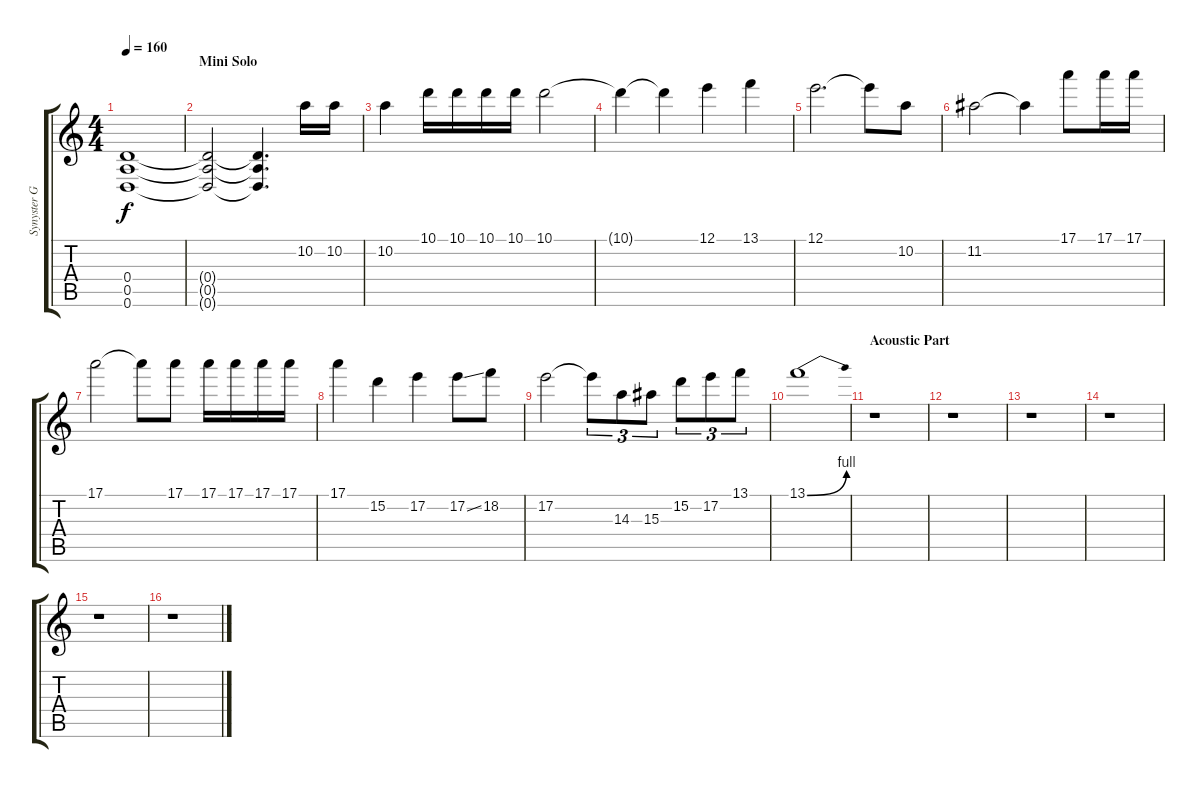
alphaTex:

\track ("Synyster Gates" "Synyster G") {instrument distortionguitar}
\staff {score tabs}
\tuning (E4 B3 G3 D3 A2 D2) {hide}
\ts (4 4)
\tempo 160
\clef g2
\ks c
(0.4{t} 0.5{t} 0.6{t}).1{dy f} |
\section ("" "Mini Solo")
(0.4{t} 0.5{t} 0.6{t}).2 (0.4{t} 0.5{t} 0.6{t}).4{d} 10.2.16 10.2.16 |
10.2.4 10.1.16 10.1.16 10.1.16 10.1.16 10.1.2 |
10.1{t}.4 10.1{t}.4 12.1.4 13.1.4 |
12.1.2{d} 12.1{t}.8 10.2.8 |
11.2.2 11.2{t}.4 17.1.8 17.1.16 17.1.16 |
17.1.2 17.1{t}.8 17.1.8 17.1.16 17.1.16 17.1.16 17.1.16 |
17.1.4 15.2.4 17.2.4 17.2{ss}.8 18.2.8 |
17.2.2 17.2{t}.8{tu (3 2)} 14.3.8{tu (3 2)} 15.3.8{tu (3 2)} 15.2.8{tu (3 2)} 17.2.8{tu (3 2)} 13.1.8{tu (3 2)} |
13.1{be (bend 0 0 60 4)}.1 |
\section ("" "Acoustic Part")
r.1 |
r.1 |
r.1 |
r.1 |
r.1 |
r.1
